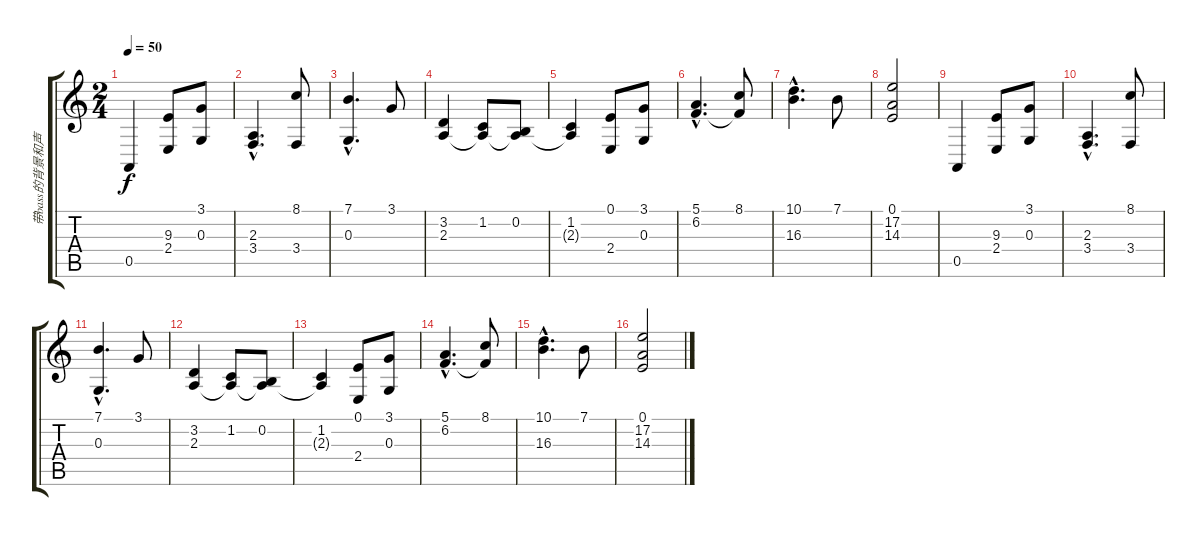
\track ("带bass的背景和声" "带bass的背景和声") {instrument stringensemble2}
\staff {score tabs}
\tuning (E4 B3 G3 D3 A2 E2) {hide}
\ts (2 4)
\tempo 50
\clef g2
\ks c
0.5.4{dy f instrument stringensemble2} (9.3 2.4).8 (3.1 0.3).8 |
(2.3{hac} 3.4{hac}).4{d} (8.1 3.4).8 |
(7.1{hac} 0.3{hac}).4{d} 3.1.8 |
(3.2 2.3).4 (1.2 2.3{t}).8 (0.2 2.3{t}).8 |
(1.2 2.3{t}).4 (0.1 2.4).8 (3.1 0.3).8 |
(5.1{hac} 6.2{hac}).4{d} (8.1 6.2{t}).8 |
(10.1{hac} 16.3{hac}).4{d} 7.1.8 |
(0.1 17.2 14.3).2 |
0.5.4 (9.3 2.4).8 (3.1 0.3).8 |
(2.3{hac} 3.4{hac}).4{d} (8.1 3.4).8 |
(7.1{hac} 0.3{hac}).4{d} 3.1.8 |
(3.2 2.3).4 (1.2 2.3{t}).8 (0.2 2.3{t}).8 |
(1.2 2.3{t}).4 (0.1 2.4).8 (3.1 0.3).8 |
(5.1{hac} 6.2{hac}).4{d} (8.1 6.2{t}).8 |
(10.1{hac} 16.3{hac}).4{d} 7.1.8 |
(0.1 17.2 14.3).2
